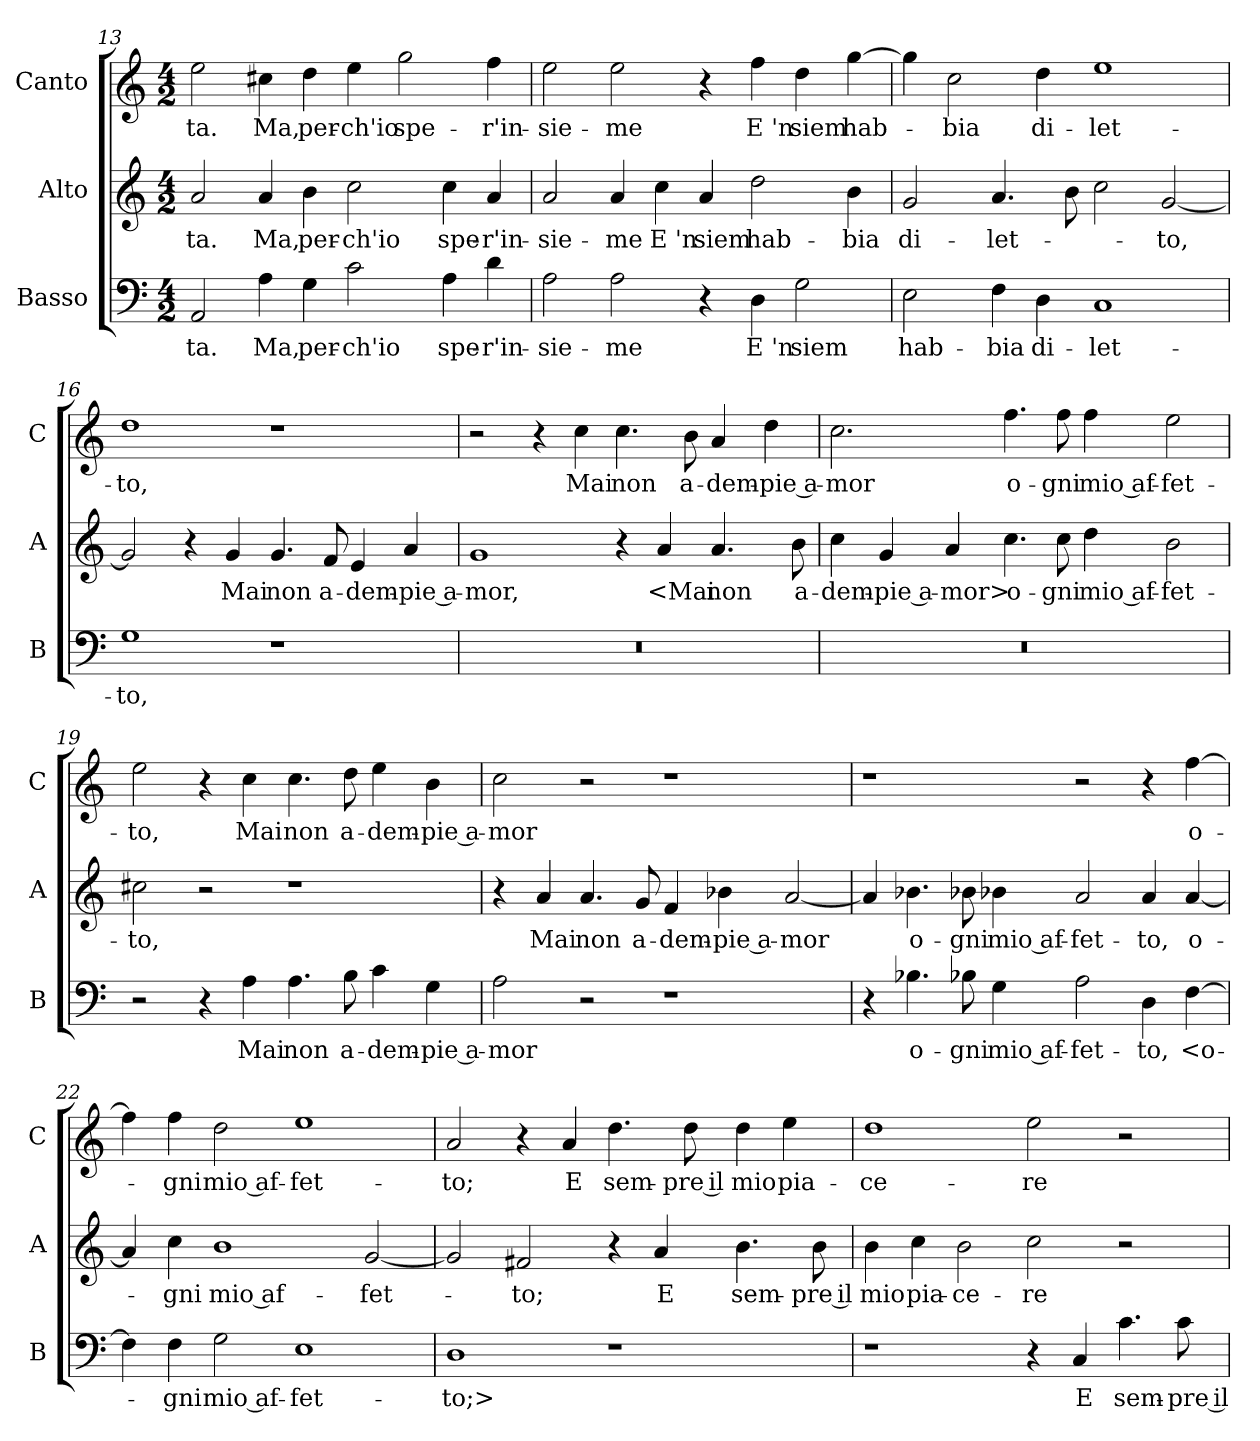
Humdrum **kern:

**kern	**text	**kern	**text	**kern	**text
*part3	*part3	*part2	*part2	*part1	*part1
*staff3	*staff3	*staff2	*staff2	*staff1	*staff1
*I"Basso	*	*I"Alto	*	*I"Canto	*
*I'B	*	*I'A	*	*I'C	*
*clefF4	*	*clefG2	*	*clefG2	*
*k[]	*	*k[]	*	*k[]	*
*M4/2	*	*M4/2	*	*M4/2	*
=13	=13	=13	=13	=13	=13
2AA	-ta.	2a	-ta.	2ee	-ta.
4A	Ma,	4a	Ma,	4cc#X	Ma,
4G	per-	4b	per-	4dd	per-
2c	-ch'io	2cc	-ch'io	4ee	-ch'io
.	.	.	.	2gg	spe-
4A	spe-	4cc	spe-	.	.
4d	-r'in-	4a	-r'in-	4ff	-r'in-
=14	=14	=14	=14	=14	=14
2A	-sie-	2a	-sie-	2ee	-sie-
2A	-me	4a	-me	2ee	-me
.	.	4cc	E 'n	.	.
4r	.	4a	siem	4r	.
4D	E 'n	2dd	hab-	4ff	E 'n
2G	siem	.	.	4dd	siem
.	.	4b	-bia	[4gg	hab-
=15	=15	=15	=15	=15	=15
2E	hab-	2g	di-	4gg]	.
.	.	.	.	2cc	-bia
4F	-bia	4.a	-let-	.	.
4D	di-	.	.	4dd	di-
.	.	8b	.	.	.
1C	-let-	2cc	.	1ee	-let-
.	.	[2g	-to,	.	.
=16	=16	=16	=16	=16	=16
1G	-to,	2g]	.	1dd	-to,
.	.	4r	.	.	.
.	.	4g	Mai	.	.
1r	.	4.g	non	1r	.
.	.	8f	a-	.	.
.	.	4e	-dem-	.	.
.	.	4a	-pie a-	.	.
=17	=17	=17	=17	=17	=17
0r	.	1g	-mor,	2r	.
.	.	.	.	4r	.
.	.	.	.	4cc	Mai
.	.	4r	.	4.cc	non
.	.	4a	<Mai	.	.
.	.	.	.	8b	a-
.	.	4.a	non	4a	-dem-
.	.	.	.	4dd	-pie a-
.	.	8b	a-	.	.
=18	=18	=18	=18	=18	=18
0r	.	4cc	-dem-	2.cc	-mor
.	.	4g	-pie a-	.	.
.	.	4a	-mor>	.	.
.	.	4.cc	o-	4.ff	o-
.	.	8cc	-gni	8ff	-gni
.	.	4dd	mio af-	4ff	mio af-
.	.	2b	-fet-	2ee	-fet-
=19	=19	=19	=19	=19	=19
2r	.	2cc#X	-to,	2ee	-to,
4r	.	2r	.	4r	.
4A	Mai	.	.	4cc	Mai
4.A	non	1r	.	4.cc	non
8B	a-	.	.	8dd	a-
4c	-dem-	.	.	4ee	-dem-
4G	-pie a-	.	.	4b	-pie a-
=20	=20	=20	=20	=20	=20
2A	-mor	4r	.	2cc	-mor
.	.	4a	Mai	.	.
2r	.	4.a	non	2r	.
.	.	8g	a-	.	.
1r	.	4f	-dem-	1r	.
.	.	4b-X	-pie a-	.	.
.	.	[2a	-mor	.	.
=21	=21	=21	=21	=21	=21
4r	.	4a]	.	1r	.
4.B-X	o-	4.b-X	o-	.	.
8B-X	-gni	8b-X	-gni	.	.
4G	mio af-	4b-X	mio af-	.	.
2A	-fet-	2a	-fet-	2r	.
4D	-to,	4a	-to,	4r	.
[4F	<o-	[4a	o-	[4ff	o-
=22	=22	=22	=22	=22	=22
4F]	.	4a]	.	4ff]	.
4F	-gni	4cc	-gni	4ff	-gni
2G	mio af-	1b	mio af-	2dd	mio af-
1E	-fet-	.	.	1ee	-fet-
.	.	[2g	-fet-	.	.
=23	=23	=23	=23	=23	=23
1D	-to;>	2g]	.	2a	-to;
.	.	2f#X	-to;	4r	.
.	.	.	.	4a	E
1r	.	4r	.	4.dd	sem-
.	.	4a	E	.	.
.	.	.	.	8dd	-pre il
.	.	4.b	sem-	4dd	mio
.	.	.	.	4ee	pia-
.	.	8b	-pre il	.	.
=24	=24	=24	=24	=24	=24
1r	.	4b	mio	1dd	-ce-
.	.	4cc	pia-	.	.
.	.	2b	-ce-	.	.
4r	.	2cc	-re	2ee	-re
4C	E	.	.	.	.
4.c	sem-	2r	.	2r	.
8c	-pre il	.	.	.	.
=	=	=	=	=	=
*-	*-	*-	*-	*-	*-
